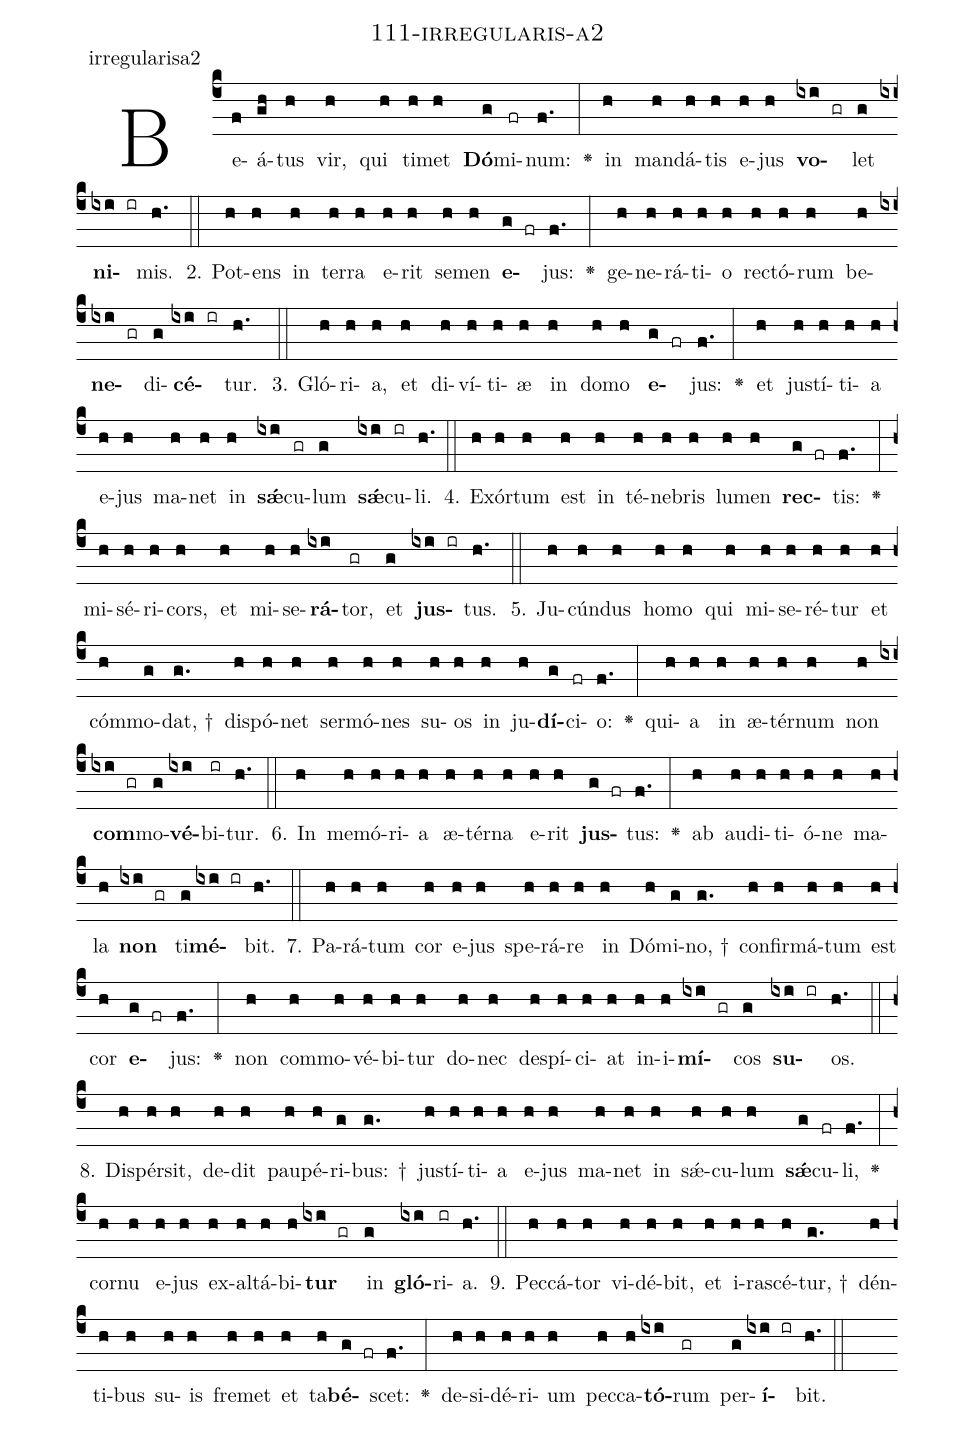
name: 111-irregularis-a2;
annotation: irregularisa2;
%%
(c4)Be(f)á(gh)tus(h) vir,(h) qui(h) ti(h)met(h) <b>Dó</b>(g)mi(fr)num:(f.) <v>\greheightstar</v>(:) in(h) man(h)dá(h)tis(h) e(h)jus(h) <b>vo</b>(ixi gr)let(g) <b>ni</b>(ixi ir)mis.(h.) (::)
2. Pot(h)ens(h) in(h) ter(h)ra(h) e(h)rit(h) se(h)men(h) <b>e</b>(g fr)jus:(f.) <v>\greheightstar</v>(:) ge(h)ne(h)rá(h)ti(h)o(h) rec(h)tó(h)rum(h) be(h)<b>ne</b>(ixi gr)di(g)<b>cé</b>(ixi ir)tur.(h.) (::)
3. Gló(h)ri(h)a,(h) et(h) di(h)ví(h)ti(h)æ(h) in(h) do(h)mo(h) <b>e</b>(g fr)jus:(f.) <v>\greheightstar</v>(:) et(h) jus(h)tí(h)ti(h)a(h) e(h)jus(h) ma(h)net(h) in(h) <b>sǽ</b>(ixi)cu(gr)lum(g) <b>sǽ</b>(ixi)cu(ir)li.(h.) (::)
4. Ex(h)ór(h)tum(h) est(h) in(h) té(h)ne(h)bris(h) lu(h)men(h) <b>rec</b>(g fr)tis:(f.) <v>\greheightstar</v>(:) mi(h)sé(h)ri(h)cors,(h) et(h) mi(h)se(h)<b>rá</b>(ixi)tor,(gr) et(g) <b>jus</b>(ixi ir)tus.(h.) (::)
5. Ju(h)cún(h)dus(h) ho(h)mo(h) qui(h) mi(h)se(h)ré(h)tur(h) et(h) cóm(h)mo(g)dat, †(g.) dis(h)pó(h)net(h) ser(h)mó(h)nes(h) su(h)os(h) in(h) ju(h)<b>dí</b>(g)ci(fr)o:(f.) <v>\greheightstar</v>(:) qui(h)a(h) in(h) æ(h)tér(h)num(h) non(h) <b>com</b>(ixi gr)mo(g)<b>vé</b>(ixi)bi(ir)tur.(h.) (::)
6. In(h) me(h)mó(h)ri(h)a(h) æ(h)tér(h)na(h) e(h)rit(h) <b>jus</b>(g fr)tus:(f.) <v>\greheightstar</v>(:) ab(h) au(h)di(h)ti(h)ó(h)ne(h) ma(h)la(h) <b>non</b>(ixi gr) ti(g)<b>mé</b>(ixi ir)bit.(h.) (::)
7. Pa(h)rá(h)tum(h) cor(h) e(h)jus(h) spe(h)rá(h)re(h) in(h) Dó(h)mi(g)no, †(g.) con(h)fir(h)má(h)tum(h) est(h) cor(h) <b>e</b>(g fr)jus:(f.) <v>\greheightstar</v>(:) non(h) com(h)mo(h)vé(h)bi(h)tur(h) do(h)nec(h) de(h)spí(h)ci(h)at(h) in(h)i(h)<b>mí</b>(ixi gr)cos(g) <b>su</b>(ixi ir)os.(h.) (::)
8. Di(h)spér(h)sit,(h) de(h)dit(h) pau(h)pé(h)ri(g)bus: †(g.) jus(h)tí(h)ti(h)a(h) e(h)jus(h) ma(h)net(h) in(h) sǽ(h)cu(h)lum(h) <b>sǽ</b>(g)cu(fr)li,(f.) <v>\greheightstar</v>(:) cor(h)nu(h) e(h)jus(h) ex(h)al(h)tá(h)bi(h)<b>tur</b>(ixi gr) in(g) <b>gló</b>(ixi)ri(ir)a.(h.) (::)
9. Pec(h)cá(h)tor(h) vi(h)dé(h)bit,(h) et(h) i(h)ra(h)scé(h)tur, †(g.) dén(h)ti(h)bus(h) su(h)is(h) fre(h)met(h) et(h) ta(h)<b>bé</b>(g fr)scet:(f.) <v>\greheightstar</v>(:) de(h)si(h)dé(h)ri(h)um(h) pec(h)ca(h)<b>tó</b>(ixi)rum(gr) per(g)<b>í</b>(ixi ir)bit.(h.) (::)
